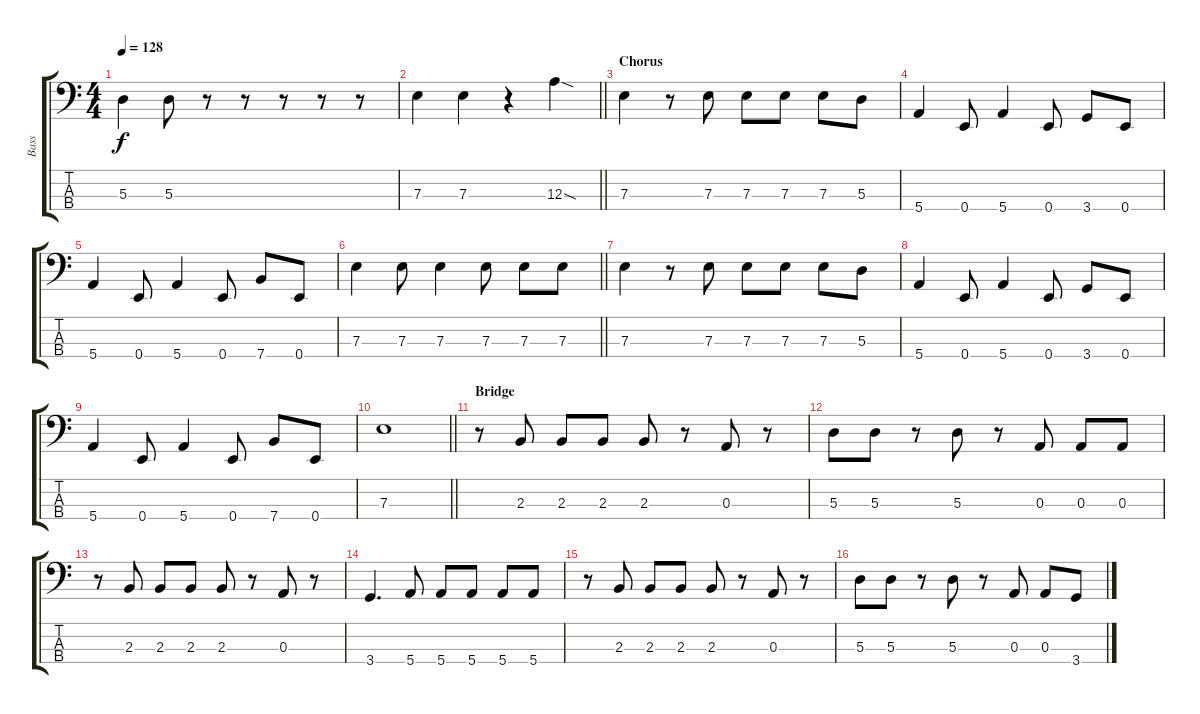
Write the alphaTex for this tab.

\track ("Bass" "Bass") {instrument electricbassfinger}
\staff {score tabs}
\tuning (G2 D2 A1 E1) {hide}
\ts (4 4)
\tempo 128
\clef f4
\ks c
5.3.4{dy f} 5.3.8 r.8 r.8 r.8 r.8 r.8 |
\barLineRight lightlight
7.3.4 7.3.4 r.4 12.3{sod}.4 |
\section ("" "Chorus")
7.3.4 r.8 7.3.8 7.3.8 7.3.8 7.3.8 5.3.8 |
5.4.4 0.4.8 5.4.4 0.4.8 3.4.8 0.4.8 |
5.4.4 0.4.8 5.4.4 0.4.8 7.4.8 0.4.8 |
\barLineRight lightlight
7.3.4 7.3.8 7.3.4 7.3.8 7.3.8 7.3.8 |
7.3.4 r.8 7.3.8 7.3.8 7.3.8 7.3.8 5.3.8 |
5.4.4 0.4.8 5.4.4 0.4.8 3.4.8 0.4.8 |
5.4.4 0.4.8 5.4.4 0.4.8 7.4.8 0.4.8 |
\barLineRight lightlight
7.3.1 |
\section ("" "Bridge")
r.8 2.3.8 2.3.8 2.3.8 2.3.8 r.8 0.3.8 r.8 |
5.3.8 5.3.8 r.8 5.3.8 r.8 0.3.8 0.3.8 0.3.8 |
r.8 2.3.8 2.3.8 2.3.8 2.3.8 r.8 0.3.8 r.8 |
3.4.4{d} 5.4.8 5.4.8 5.4.8 5.4.8 5.4.8 |
r.8 2.3.8 2.3.8 2.3.8 2.3.8 r.8 0.3.8 r.8 |
5.3.8 5.3.8 r.8 5.3.8 r.8 0.3.8 0.3.8 3.4.8
